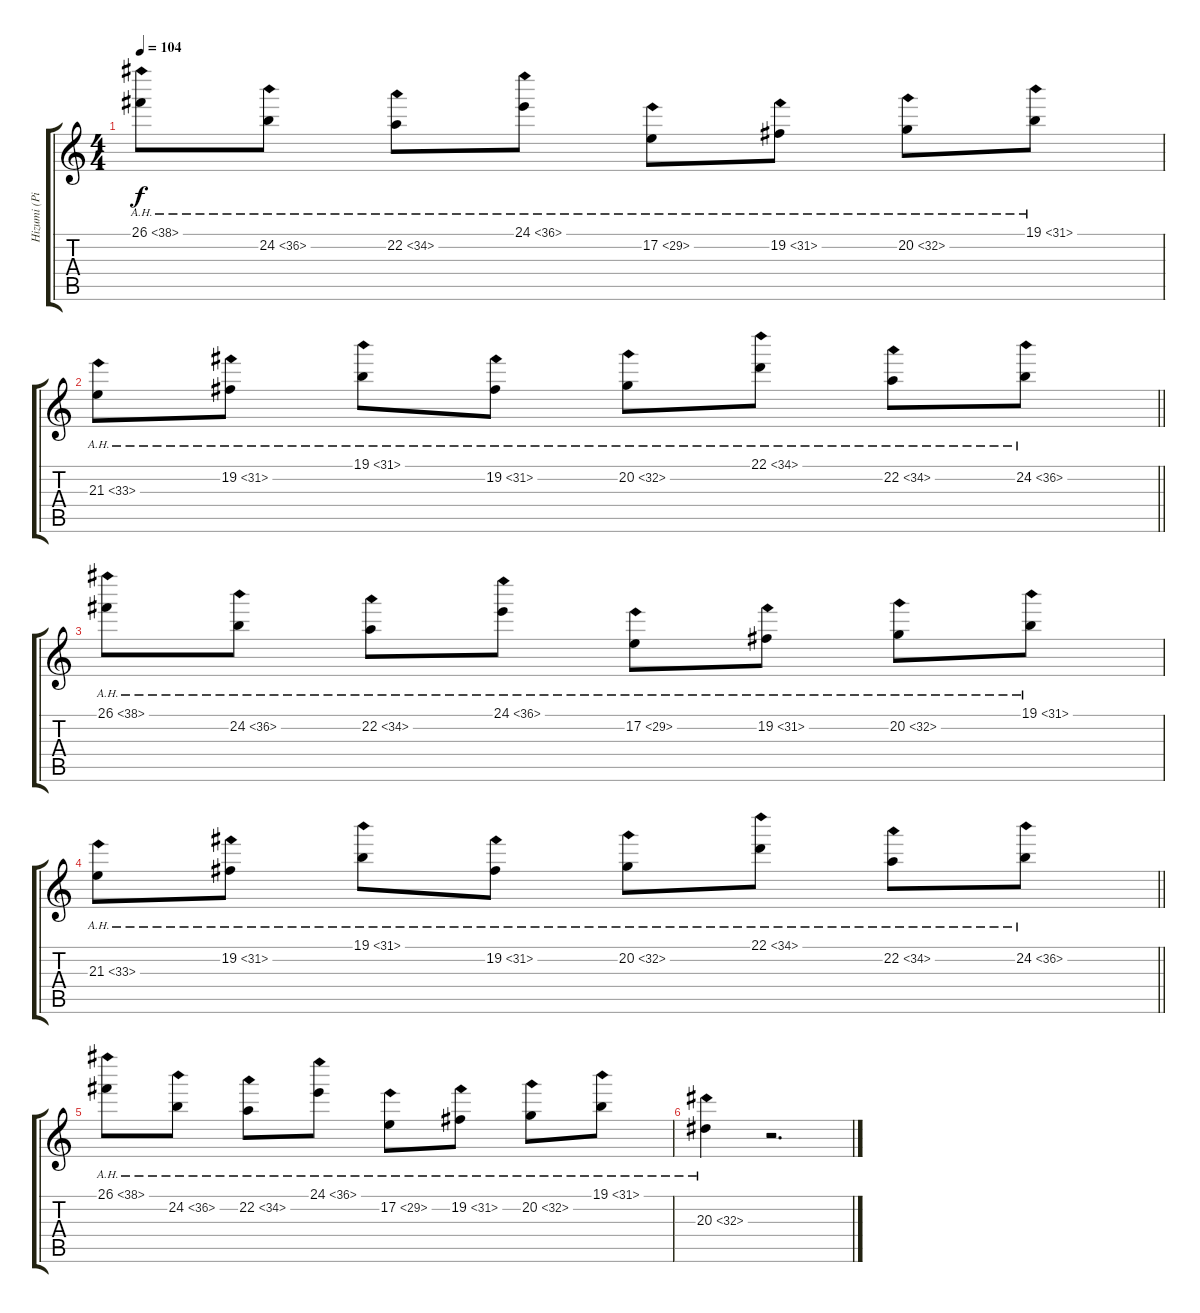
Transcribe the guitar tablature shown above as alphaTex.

\track ("Hizumi (Piano)" "Hizumi (Pi") {instrument electricgrandpiano}
\staff {score tabs}
\tuning (E4 B3 G3 D3 A2 D2) {hide}
\ts (4 4)
\tempo 104
\clef g2
\ks aminor
26.1{ah 12}.8{dy f} 24.2{ah 12}.8 22.2{ah 12}.8 24.1{ah 12}.8 17.2{ah 12}.8 19.2{ah 12}.8 20.2{ah 12}.8 19.1{ah 12}.8 |
\barLineRight lightlight
\ks c
21.3{ah 12}.8{volume 5} 19.2{ah 12}.8 19.1{ah 12}.8 19.2{ah 12}.8 20.2{ah 12}.8 22.1{ah 12}.8 22.2{ah 12}.8 24.2{ah 12}.8 |
\ks aminor
26.1{ah 12}.8 24.2{ah 12}.8 22.2{ah 12}.8 24.1{ah 12}.8 17.2{ah 12}.8 19.2{ah 12}.8 20.2{ah 12}.8 19.1{ah 12}.8 |
\barLineRight lightlight
\ks c
21.3{ah 12}.8 19.2{ah 12}.8 19.1{ah 12}.8 19.2{ah 12}.8 20.2{ah 12}.8 22.1{ah 12}.8 22.2{ah 12}.8 24.2{ah 12}.8 |
\ks aminor
26.1{ah 12}.8 24.2{ah 12}.8 22.2{ah 12}.8 24.1{ah 12}.8 17.2{ah 12}.8 19.2{ah 12}.8 20.2{ah 12}.8 19.1{ah 12}.8 |
20.3{ah 12}.4 r.2{d}
